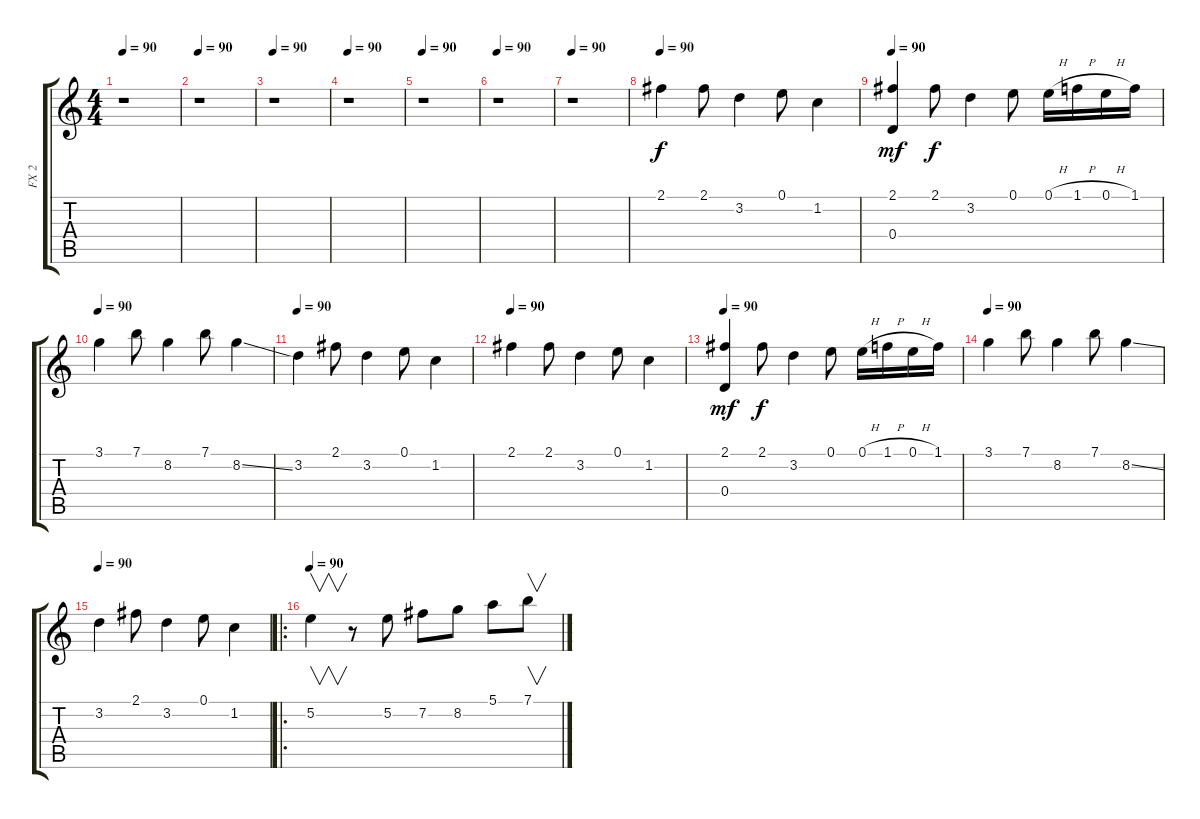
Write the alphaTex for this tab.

\track ("FX 2" "FX 2") {instrument overdrivenguitar}
\staff {score tabs}
\tuning (E4 B3 G3 D3 A2 E2) {hide}
\ts (4 4)
\tempo 90
\clef g2
\ks c
r.1{dy f} |
\tempo 90
r.1 |
\tempo 90
r.1 |
\tempo 90
r.1 |
\tempo 90
r.1 |
\tempo 90
r.1 |
\tempo 90
r.1 |
\tempo 90
2.1.4{volume 10 balance 16} 2.1.8 3.2.4 0.1.8 1.2.4 |
\tempo 90
(2.1 0.4).4{dy mf} 2.1.8{dy f} 3.2.4 0.1.8 0.1{h}.16 1.1{h}.16 0.1{h}.16 1.1.16 |
\tempo 90
3.1.4 7.1.8 8.2.4 7.1.8 8.2{ss}.4 |
\tempo 90
3.2.4 2.1.8 3.2.4 0.1.8 1.2.4 |
\tempo 90
2.1.4{volume 10 balance 16} 2.1.8 3.2.4 0.1.8 1.2.4 |
\tempo 90
(2.1 0.4).4{dy mf} 2.1.8{dy f} 3.2.4 0.1.8 0.1{h}.16 1.1{h}.16 0.1{h}.16 1.1.16 |
\tempo 90
3.1.4 7.1.8 8.2.4 7.1.8 8.2{ss}.4 |
\tempo 90
3.2.4 2.1.8 3.2.4 0.1.8 1.2.4 |
\ro
\tempo 90
5.2.4{v} r.8 5.2.8 7.2.8 8.2.8 5.1.8 7.1.8{v}
